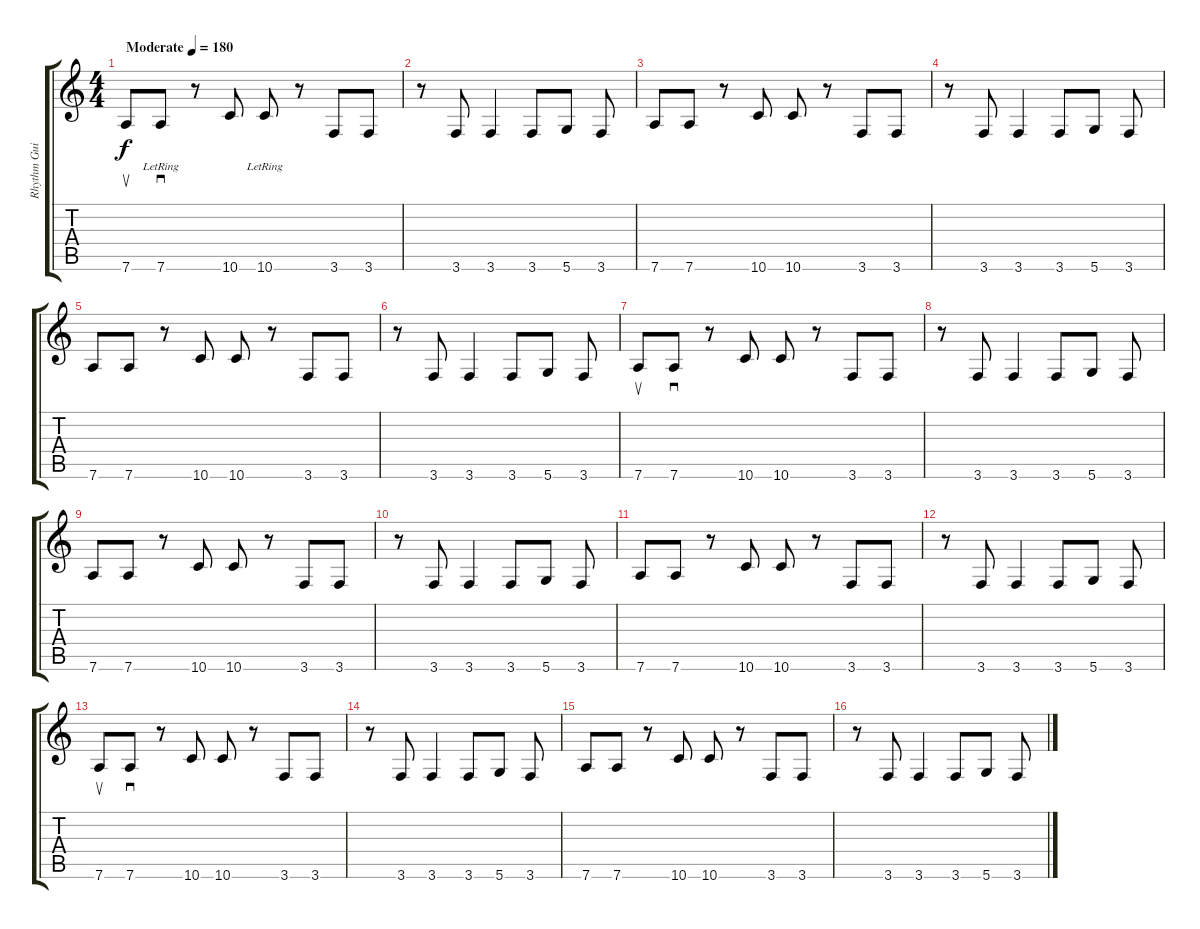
\track ("Rhythm Guitar(Max)" "Rhythm Gui") {instrument overdrivenguitar}
\staff {score tabs}
\tuning (E4 B3 G3 D3 A2 D2) {hide}
\ts (4 4)
\tempo (180 "Moderate")
\clef g2
\ks c
7.6.8{su dy f instrument overdrivenguitar} 7.6{lr}.8{sd} r.8 10.6.8 10.6{lr}.8 r.8 3.6.8 3.6.8 |
r.8 3.6.8 3.6.4 3.6.8 5.6.8 3.6.8 |
7.6.8 7.6.8 r.8 10.6.8 10.6.8 r.8 3.6.8 3.6.8 |
r.8 3.6.8 3.6.4 3.6.8 5.6.8 3.6.8 |
7.6.8 7.6.8 r.8 10.6.8 10.6.8 r.8 3.6.8 3.6.8 |
r.8 3.6.8 3.6.4 3.6.8 5.6.8 3.6.8 |
7.6.8{su} 7.6.8{sd} r.8 10.6.8 10.6.8 r.8 3.6.8 3.6.8 |
r.8 3.6.8 3.6.4 3.6.8 5.6.8 3.6.8 |
7.6.8 7.6.8 r.8 10.6.8 10.6.8 r.8 3.6.8 3.6.8 |
r.8 3.6.8 3.6.4 3.6.8 5.6.8 3.6.8 |
7.6.8 7.6.8 r.8 10.6.8 10.6.8 r.8 3.6.8 3.6.8 |
r.8 3.6.8 3.6.4 3.6.8 5.6.8 3.6.8 |
7.6.8{su} 7.6.8{sd} r.8 10.6.8 10.6.8 r.8 3.6.8 3.6.8 |
r.8 3.6.8 3.6.4 3.6.8 5.6.8 3.6.8 |
7.6.8 7.6.8 r.8 10.6.8 10.6.8 r.8 3.6.8 3.6.8 |
r.8 3.6.8 3.6.4 3.6.8 5.6.8 3.6.8
